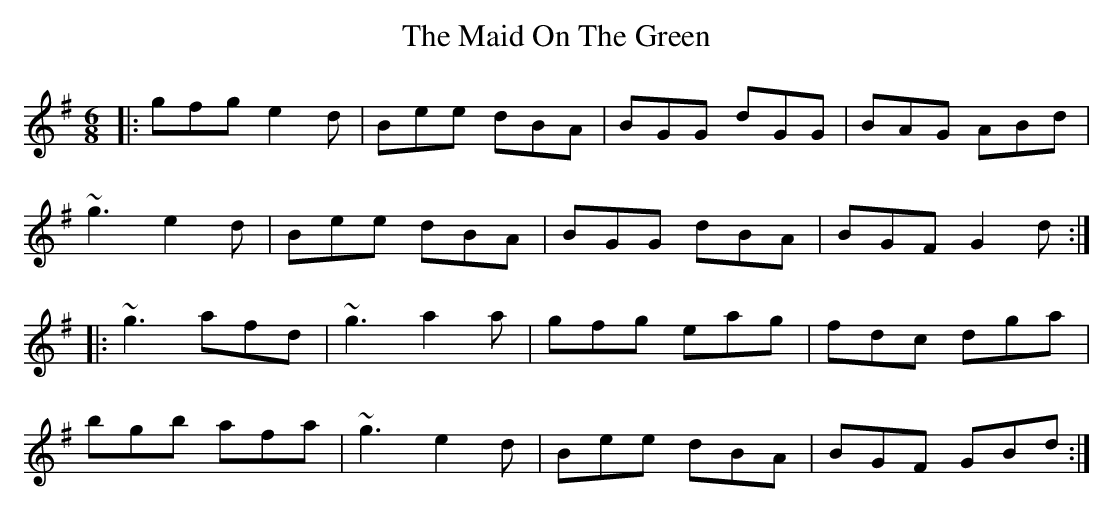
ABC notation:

X:1
T: The Maid On The Green
M: 6/8
L: 1/8
K: Gmaj
|:gfg e2d|Bee dBA|BGG dGG|BAG ABd|
~g3 e2d|Bee dBA|BGG dBA|BGF G2d:|
|:~g3 afd|~g3 a2a|gfg eag|fdc dga|
bgb afa|~g3 e2d|Bee dBA|BGF GBd:|
